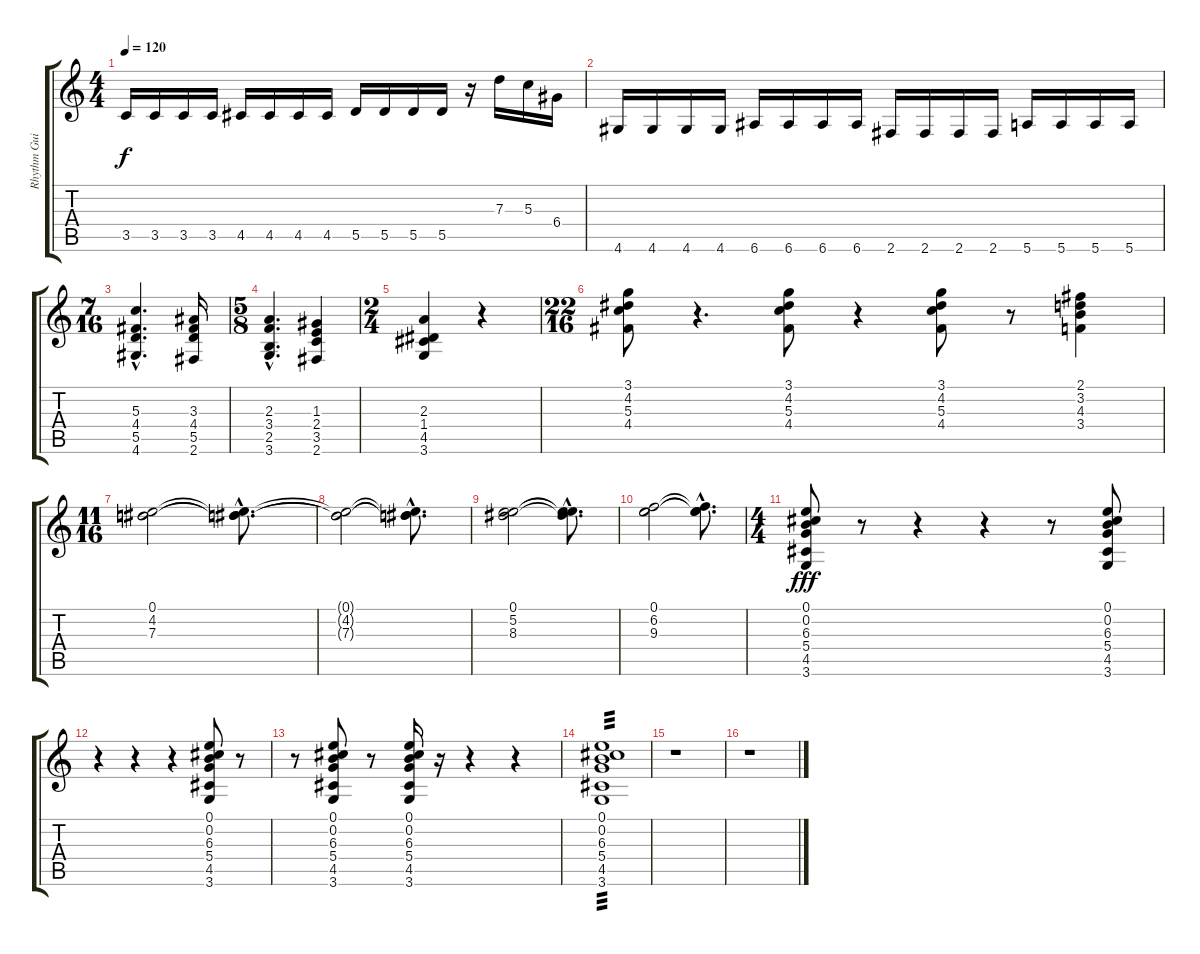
\track ("Rhythm Guitarz" "Rhythm Gui") {instrument electricguitarmuted}
\staff {score tabs}
\tuning (E4 B3 G3 D3 A2 E2) {hide}
\ts (4 4)
\tempo 120
\clef g2
\ks c
3.5.16{dy f} 3.5.16 3.5.16 3.5.16 4.5.16 4.5.16 4.5.16 4.5.16 5.5.16 5.5.16 5.5.16 5.5.16 r.16 7.3.16 5.3.16 6.4.16 |
4.6.16 4.6.16 4.6.16 4.6.16 6.6.16 6.6.16 6.6.16 6.6.16 2.6.16 2.6.16 2.6.16 2.6.16 5.6.16 5.6.16 5.6.16 5.6.16 |
\ts (7 16)
(5.3{hac} 4.4{hac} 5.5{hac} 4.6{hac}).4{d} (3.3 4.4 5.5 2.6).16 |
\ts (5 8)
(2.3{hac} 3.4{hac} 2.5{hac} 3.6{hac}).4{d} (1.3 2.4 3.5 2.6).4 |
\ts (2 4)
(2.3 1.4 4.5 3.6).4 r.4 |
\ts (22 16)
(3.1 4.2 5.3 4.4).8 r.4{d} (3.1 4.2 5.3 4.4).8 r.4 (3.1 4.2 5.3 4.4).8 r.8 (2.1 3.2 4.3 3.4).4 |
\ts (11 16)
(0.1 4.2 7.3).2 (0.1{hac t} 4.2{hac t} 7.3{hac t}).8{d} |
(0.1{t} 4.2{t} 7.3{t}).2 (0.1{hac t} 4.2{hac t} 7.3{hac t}).8{d} |
(0.1 5.2 8.3).2 (0.1{hac t} 5.2{hac t} 8.3{hac t}).8{d} |
(0.1 6.2 9.3).2 (0.1{hac t} 6.2{hac t} 9.3{hac t}).8{d} |
\ts (4 4)
(0.1 0.2 6.3 5.4 4.5 3.6).8{dy fff} r.8 r.4 r.4 r.8 (0.1 0.2 6.3 5.4 4.5 3.6).8 |
r.4 r.4 r.4 (0.1 0.2 6.3 5.4 4.5 3.6).8 r.8 |
r.8 (0.1 0.2 6.3 5.4 4.5 3.6).8 r.8 (0.1 0.2 6.3 5.4 4.5 3.6).16 r.16 r.4 r.4 |
(0.1 0.2 6.3 5.4 4.5 3.6).1{tp 3} |
r.1 |
r.1
